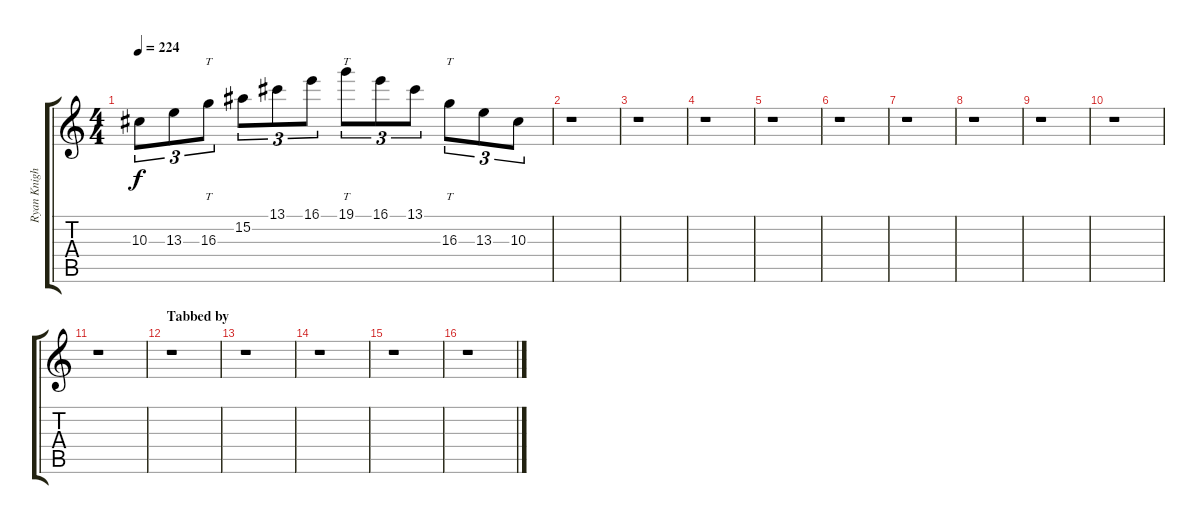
\track ("Ryan Knight (Solo)" "Ryan Knigh") {instrument distortionguitar}
\staff {score tabs}
\tuning (C4 G3 Eb3 Bb2 F2 C2) {hide}
\ts (4 4)
\tempo 224
\clef g2
\ks c
10.3.8{tu (3 2) dy f} 13.3.8{tu (3 2)} 16.3.8{tt tu (3 2)} 15.2.8{tu (3 2)} 13.1.8{tu (3 2)} 16.1.8{tu (3 2)} 19.1.8{tt tu (3 2)} 16.1.8{tu (3 2)} 13.1.8{tu (3 2)} 16.3.8{tt tu (3 2)} 13.3.8{tu (3 2)} 10.3.8{tu (3 2)} |
r.1 |
r.1 |
r.1 |
r.1 |
r.1 |
r.1 |
r.1 |
r.1 |
r.1 |
r.1 |
\section ("" "Tabbed by")
r.1 |
r.1 |
r.1 |
r.1 |
r.1
